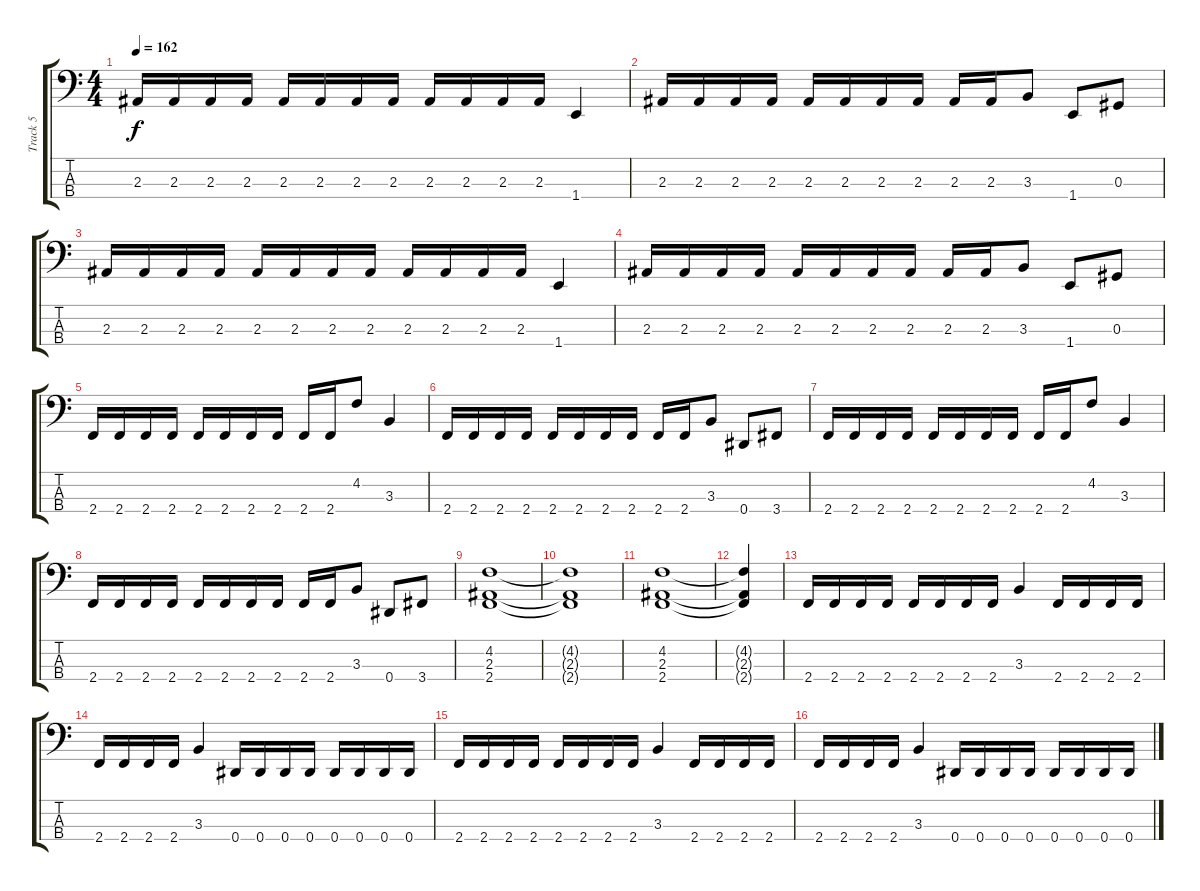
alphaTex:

\track ("Track 5" "Track 5") {instrument electricbassfinger}
\staff {score tabs}
\tuning (Gb2 Db2 Ab1 Eb1) {hide}
\ts (4 4)
\tempo 162
\clef f4
\ks c
2.3.16{dy f} 2.3.16 2.3.16 2.3.16 2.3.16 2.3.16 2.3.16 2.3.16 2.3.16 2.3.16 2.3.16 2.3.16 1.4.4 |
2.3.16 2.3.16 2.3.16 2.3.16 2.3.16 2.3.16 2.3.16 2.3.16 2.3.16 2.3.16 3.3.8 1.4.8 0.3.8 |
2.3.16 2.3.16 2.3.16 2.3.16 2.3.16 2.3.16 2.3.16 2.3.16 2.3.16 2.3.16 2.3.16 2.3.16 1.4.4 |
2.3.16 2.3.16 2.3.16 2.3.16 2.3.16 2.3.16 2.3.16 2.3.16 2.3.16 2.3.16 3.3.8 1.4.8 0.3.8 |
2.4.16 2.4.16 2.4.16 2.4.16 2.4.16 2.4.16 2.4.16 2.4.16 2.4.16 2.4.16 4.2.8 3.3.4 |
2.4.16 2.4.16 2.4.16 2.4.16 2.4.16 2.4.16 2.4.16 2.4.16 2.4.16 2.4.16 3.3.8 0.4.8 3.4.8 |
2.4.16 2.4.16 2.4.16 2.4.16 2.4.16 2.4.16 2.4.16 2.4.16 2.4.16 2.4.16 4.2.8 3.3.4 |
2.4.16 2.4.16 2.4.16 2.4.16 2.4.16 2.4.16 2.4.16 2.4.16 2.4.16 2.4.16 3.3.8 0.4.8 3.4.8 |
(4.2 2.3 2.4).1 |
(4.2{t} 2.3{t} 2.4{t}).1 |
(4.2 2.3 2.4).1 |
(4.2{t} 2.3{t} 2.4{t}).4 |
2.4.16 2.4.16 2.4.16 2.4.16 2.4.16 2.4.16 2.4.16 2.4.16 3.3.4 2.4.16 2.4.16 2.4.16 2.4.16 |
2.4.16 2.4.16 2.4.16 2.4.16 3.3.4 0.4.16 0.4.16 0.4.16 0.4.16 0.4.16 0.4.16 0.4.16 0.4.16 |
2.4.16 2.4.16 2.4.16 2.4.16 2.4.16 2.4.16 2.4.16 2.4.16 3.3.4 2.4.16 2.4.16 2.4.16 2.4.16 |
2.4.16 2.4.16 2.4.16 2.4.16 3.3.4 0.4.16 0.4.16 0.4.16 0.4.16 0.4.16 0.4.16 0.4.16 0.4.16
